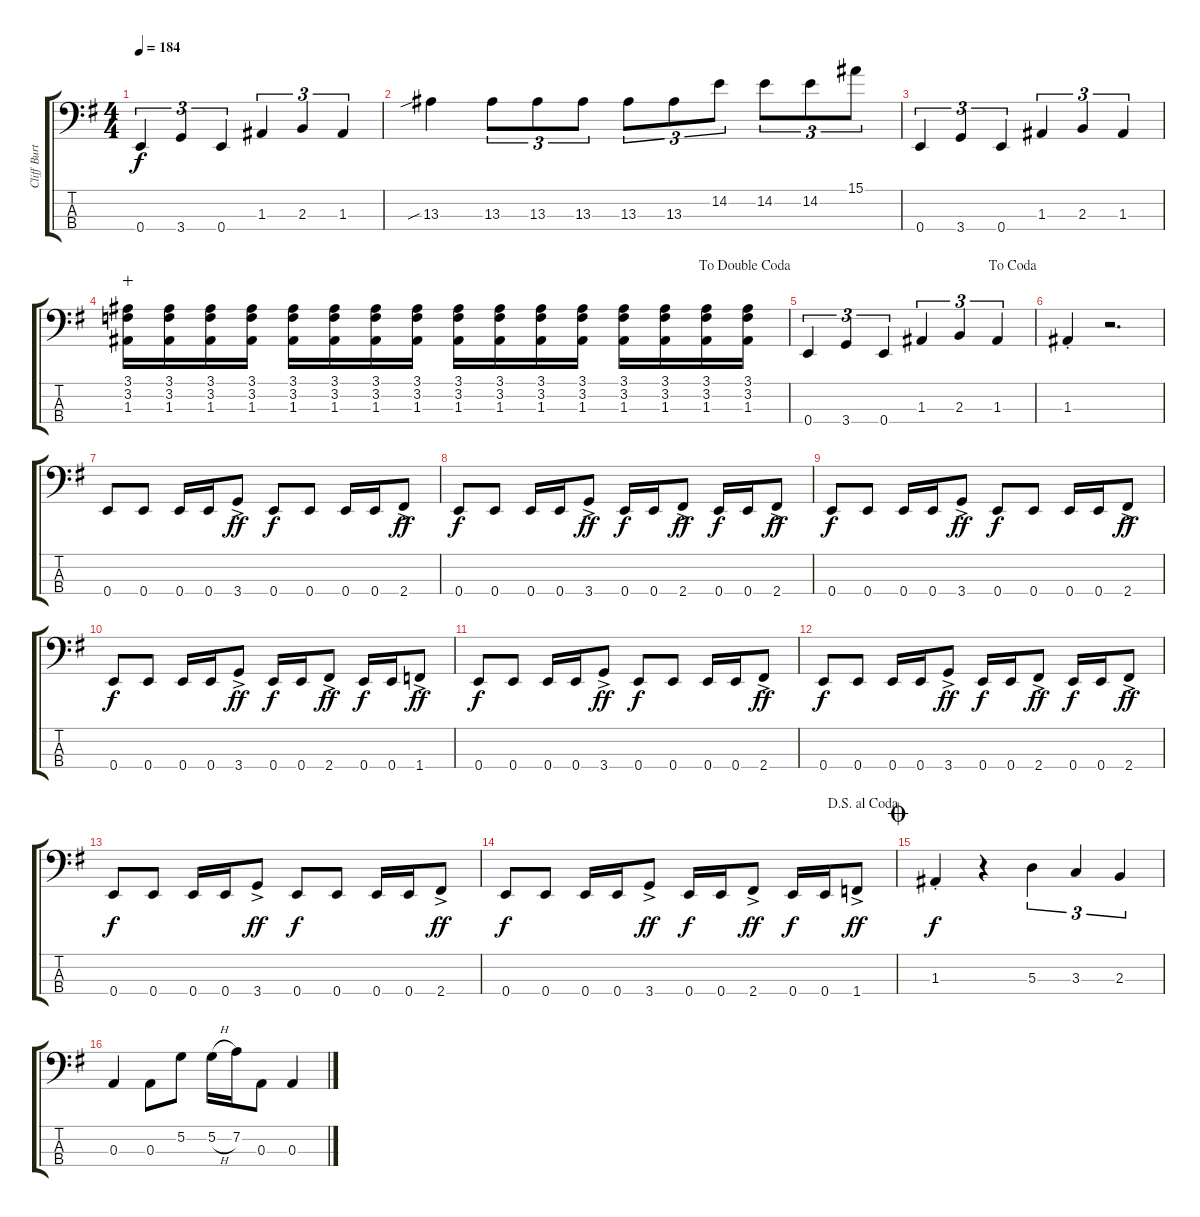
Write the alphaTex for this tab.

\track ("Cliff Burton" "Cliff Burt") {instrument electricbassfinger}
\staff {score tabs}
\tuning (G2 D2 A1 E1) {hide}
\ts (4 4)
\tempo 184
\clef f4
\ks g
0.4.4{tu (3 2) dy f} 3.4.4{tu (3 2)} 0.4.4{tu (3 2)} 1.3.4{tu (3 2)} 2.3.4{tu (3 2)} 1.3.4{tu (3 2)} |
13.3{sib}.4 13.3.8{tu (3 2)} 13.3.8{tu (3 2)} 13.3.8{tu (3 2)} 13.3.8{tu (3 2)} 13.3.8{tu (3 2)} 14.2.8{tu (3 2)} 14.2.8{tu (3 2)} 14.2.8{tu (3 2)} 15.1.8{tu (3 2)} |
0.4.4{tu (3 2)} 3.4.4{tu (3 2)} 0.4.4{tu (3 2)} 1.3.4{tu (3 2)} 2.3.4{tu (3 2)} 1.3.4{tu (3 2)} |
\jump dadoublecoda
(3.1 3.2 1.3).16{wahc} (3.1 3.2 1.3).16 (3.1 3.2 1.3).16 (3.1 3.2 1.3).16 (3.1 3.2 1.3).16 (3.1 3.2 1.3).16 (3.1 3.2 1.3).16 (3.1 3.2 1.3).16 (3.1 3.2 1.3).16 (3.1 3.2 1.3).16 (3.1 3.2 1.3).16 (3.1 3.2 1.3).16 (3.1 3.2 1.3).16 (3.1 3.2 1.3).16 (3.1 3.2 1.3).16 (3.1 3.2 1.3).16 |
\jump dacoda
0.4.4{tu (3 2)} 3.4.4{tu (3 2)} 0.4.4{tu (3 2)} 1.3.4{tu (3 2)} 2.3.4{tu (3 2)} 1.3.4{tu (3 2)} |
1.3{st}.4 r.2{d} |
0.4.8 0.4.8 0.4.16 0.4.16 3.4{ac}.8{dy ff} 0.4.8{dy f} 0.4.8 0.4.16 0.4.16 2.4{ac}.8{dy ff} |
0.4.8{dy f} 0.4.8 0.4.16 0.4.16 3.4{ac}.8{dy ff} 0.4.16{dy f} 0.4.16 2.4{ac}.8{dy ff} 0.4.16{dy f} 0.4.16 2.4{ac}.8{dy ff} |
0.4.8{dy f} 0.4.8 0.4.16 0.4.16 3.4{ac}.8{dy ff} 0.4.8{dy f} 0.4.8 0.4.16 0.4.16 2.4{ac}.8{dy ff} |
0.4.8{dy f} 0.4.8 0.4.16 0.4.16 3.4{ac}.8{dy ff} 0.4.16{dy f} 0.4.16 2.4{ac}.8{dy ff} 0.4.16{dy f} 0.4.16 1.4{ac}.8{dy ff} |
0.4.8{dy f} 0.4.8 0.4.16 0.4.16 3.4{ac}.8{dy ff} 0.4.8{dy f} 0.4.8 0.4.16 0.4.16 2.4{ac}.8{dy ff} |
0.4.8{dy f} 0.4.8 0.4.16 0.4.16 3.4{ac}.8{dy ff} 0.4.16{dy f} 0.4.16 2.4{ac}.8{dy ff} 0.4.16{dy f} 0.4.16 2.4{ac}.8{dy ff} |
0.4.8{dy f} 0.4.8 0.4.16 0.4.16 3.4{ac}.8{dy ff} 0.4.8{dy f} 0.4.8 0.4.16 0.4.16 2.4{ac}.8{dy ff} |
\jump dalsegnoalcoda
0.4.8{dy f} 0.4.8 0.4.16 0.4.16 3.4{ac}.8{dy ff} 0.4.16{dy f} 0.4.16 2.4{ac}.8{dy ff} 0.4.16{dy f} 0.4.16 1.4{ac}.8{dy ff} |
\jump coda
1.3{st}.4{dy f} r.4 5.3.4{tu (3 2)} 3.3.4{tu (3 2)} 2.3.4{tu (3 2)} |
0.3.4 0.3.8 5.2.8 5.2{h}.16 7.2.16 0.3.8 0.3.4
